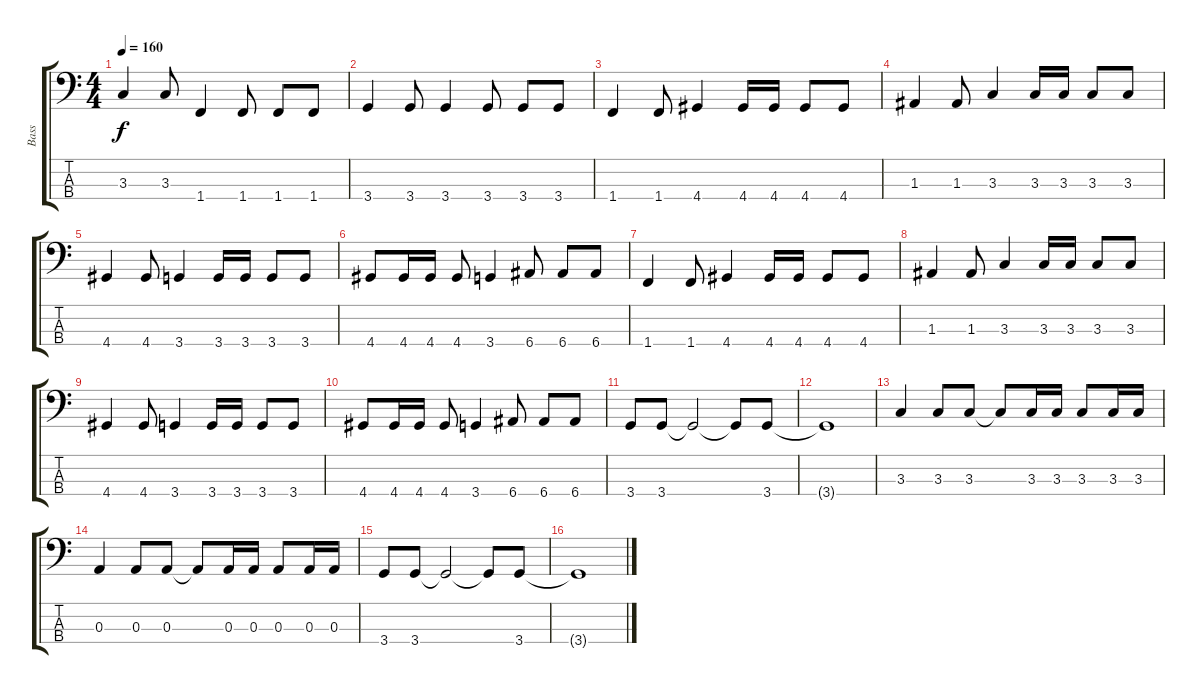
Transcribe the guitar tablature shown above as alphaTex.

\track ("Bass" "Bass") {instrument electricbassfinger}
\staff {score tabs}
\tuning (G2 D2 A1 E1) {hide}
\ts (4 4)
\tempo 160
\clef f4
\ks c
3.3.4{dy f} 3.3.8 1.4.4 1.4.8 1.4.8 1.4.8 |
3.4.4 3.4.8 3.4.4 3.4.8 3.4.8 3.4.8 |
\section ("" "")
1.4.4 1.4.8 4.4.4 4.4.16 4.4.16 4.4.8 4.4.8 |
1.3.4 1.3.8 3.3.4 3.3.16 3.3.16 3.3.8 3.3.8 |
4.4.4 4.4.8 3.4.4 3.4.16 3.4.16 3.4.8 3.4.8 |
4.4.8 4.4.16 4.4.16 4.4.8 3.4.4 6.4.8 6.4.8 6.4.8 |
1.4.4 1.4.8 4.4.4 4.4.16 4.4.16 4.4.8 4.4.8 |
1.3.4 1.3.8 3.3.4 3.3.16 3.3.16 3.3.8 3.3.8 |
4.4.4 4.4.8 3.4.4 3.4.16 3.4.16 3.4.8 3.4.8 |
4.4.8 4.4.16 4.4.16 4.4.8 3.4.4 6.4.8 6.4.8 6.4.8 |
\section ("" "")
3.4.8 3.4.8 3.4{t}.2 3.4{t}.8 3.4.8 |
3.4{t}.1 |
3.3.4 3.3.8 3.3.8 3.3{t}.8 3.3.16 3.3.16 3.3.8 3.3.16 3.3.16 |
0.3.4 0.3.8 0.3.8 0.3{t}.8 0.3.16 0.3.16 0.3.8 0.3.16 0.3.16 |
3.4.8 3.4.8 3.4{t}.2 3.4{t}.8 3.4.8 |
3.4{t}.1
